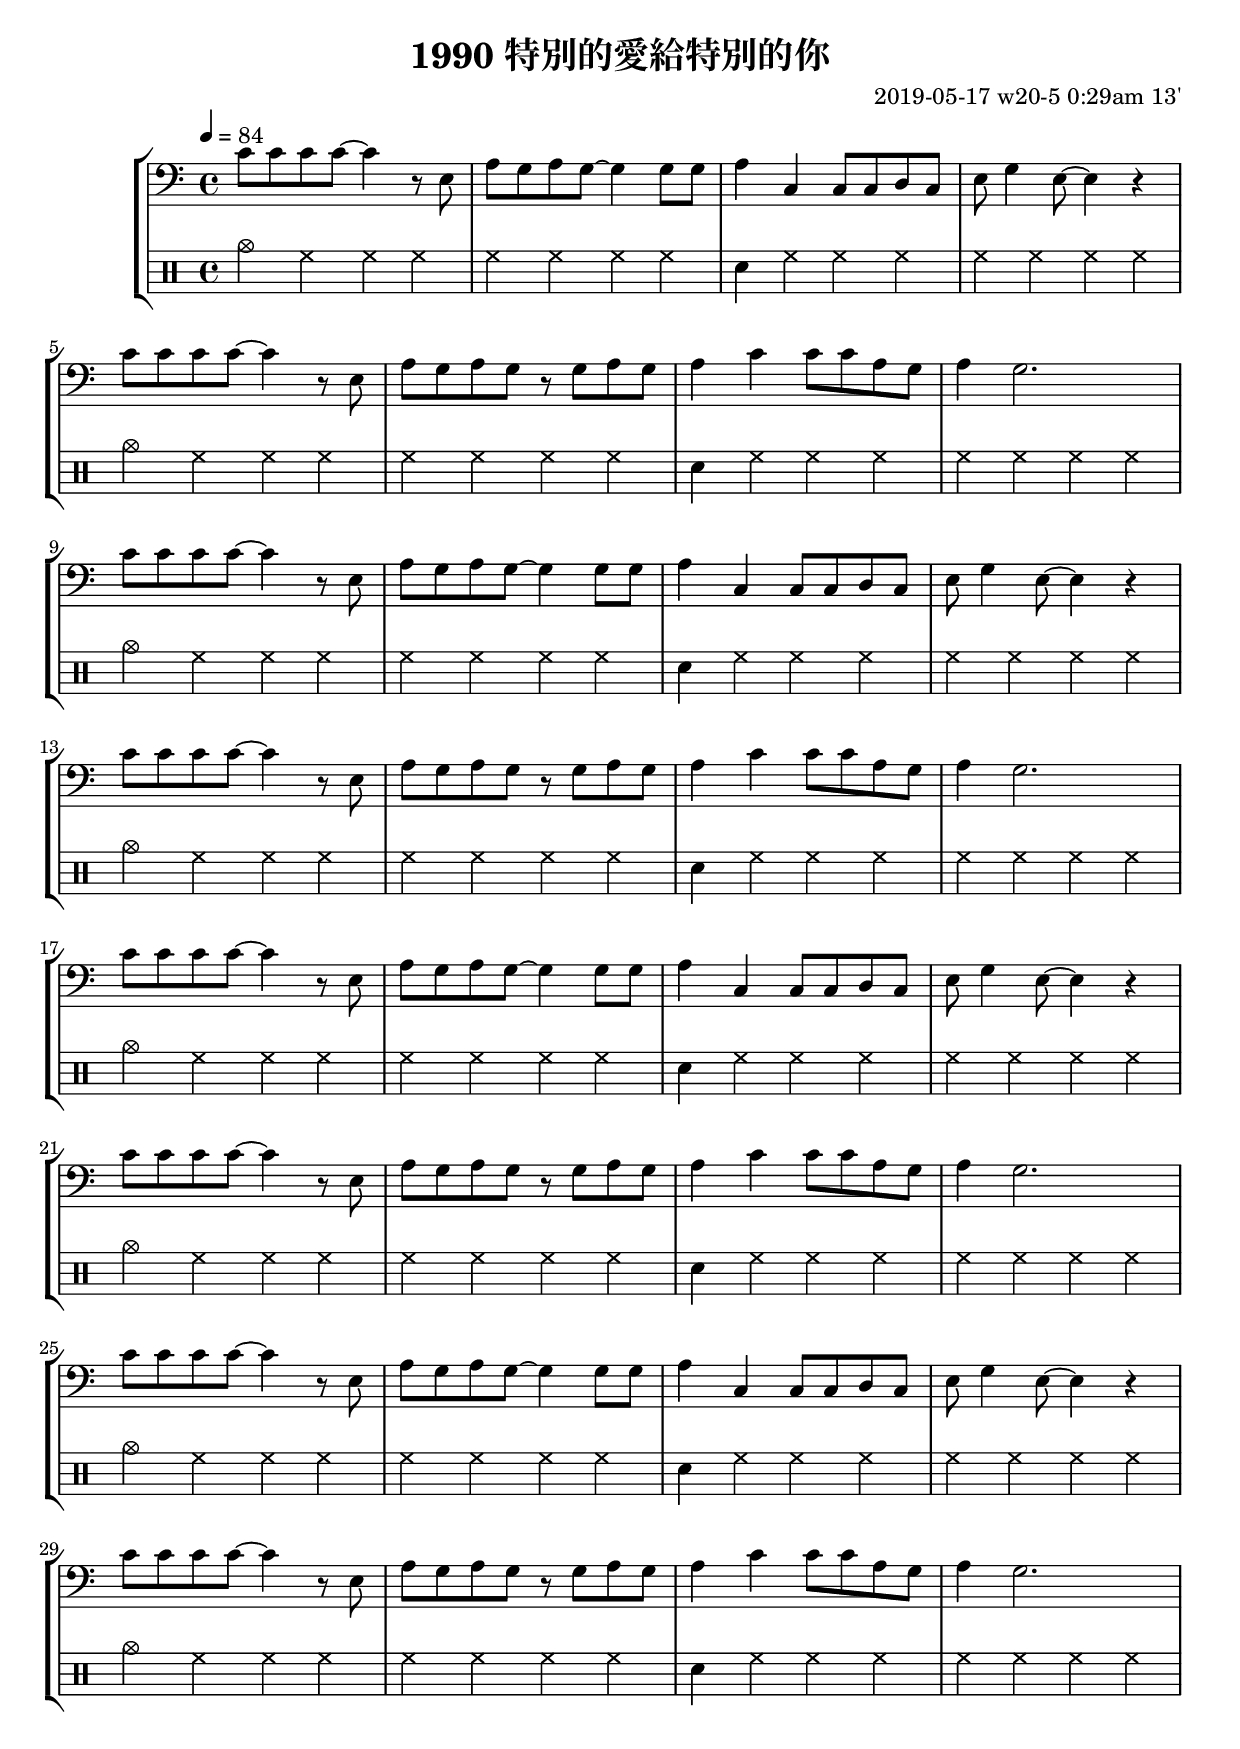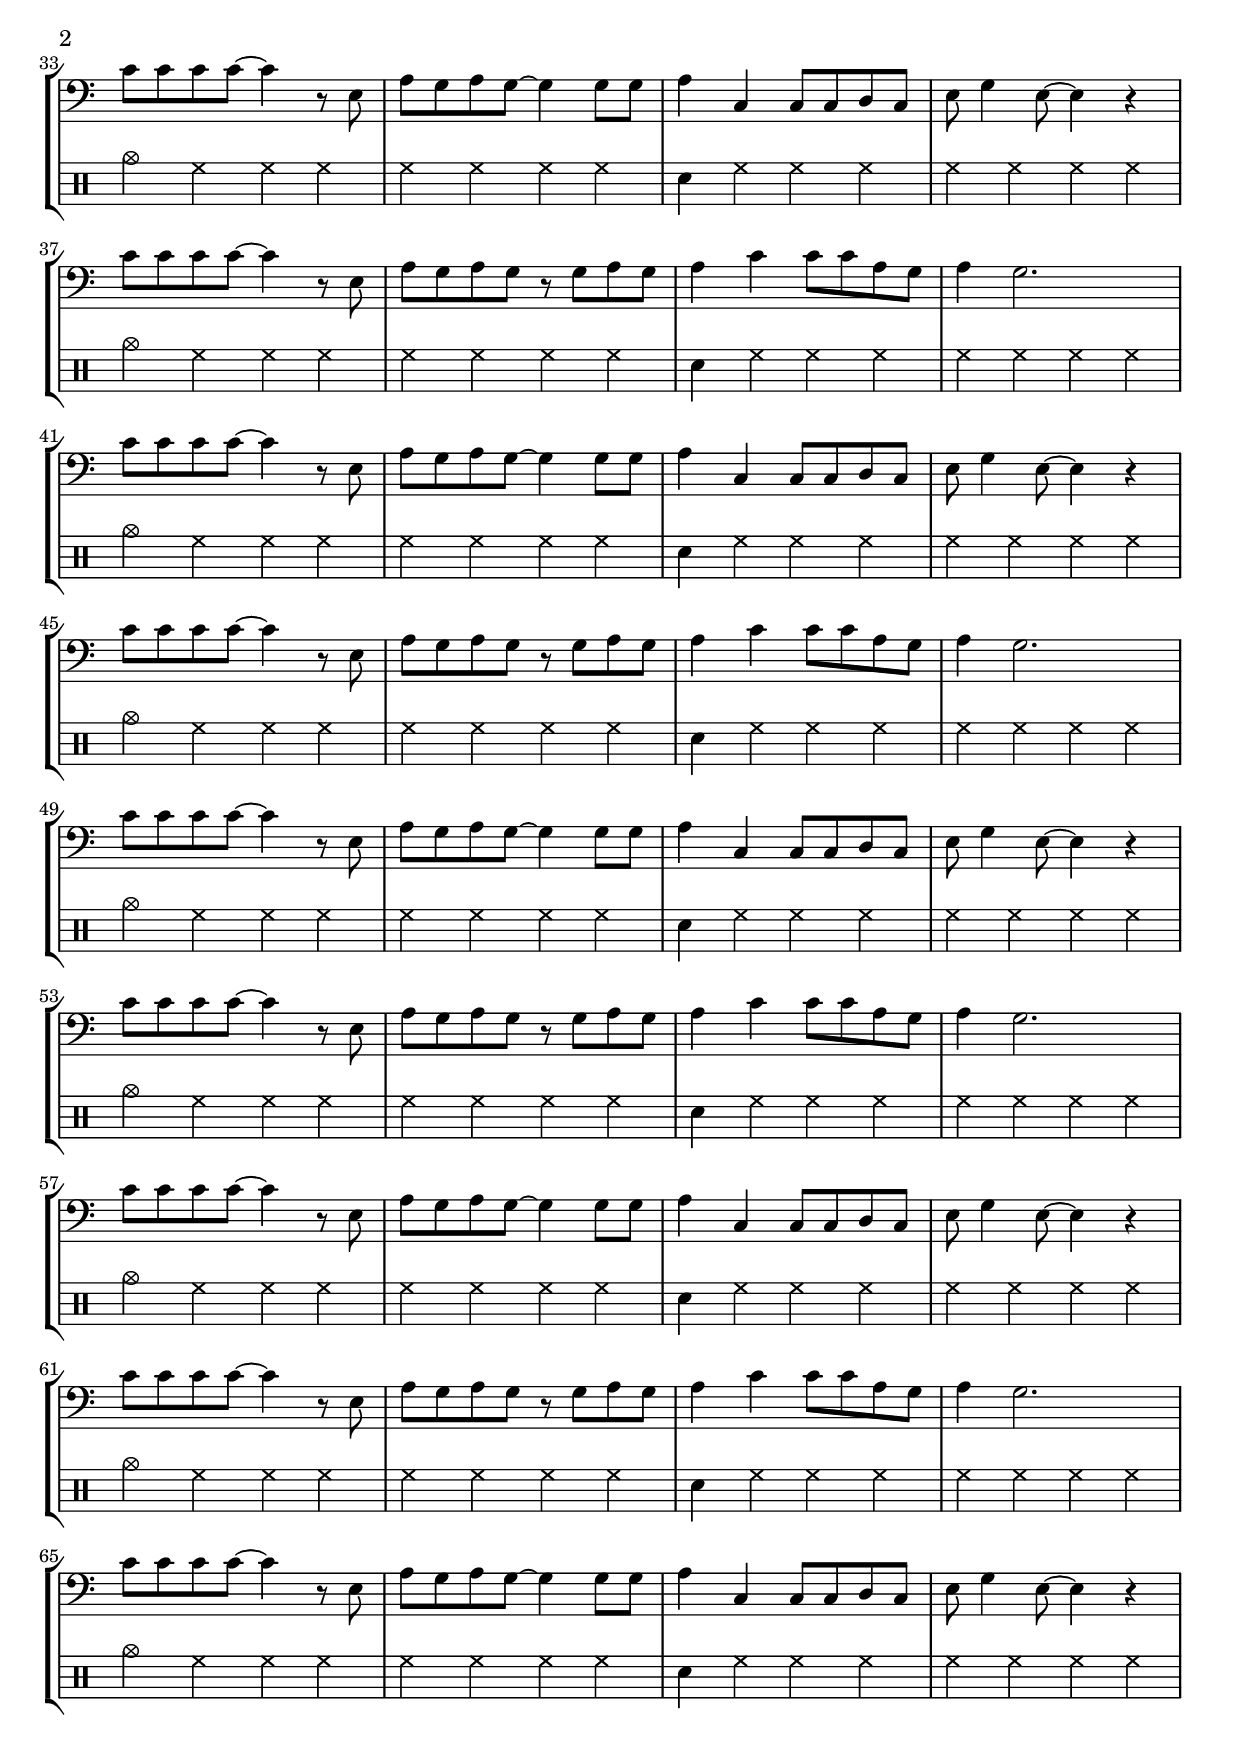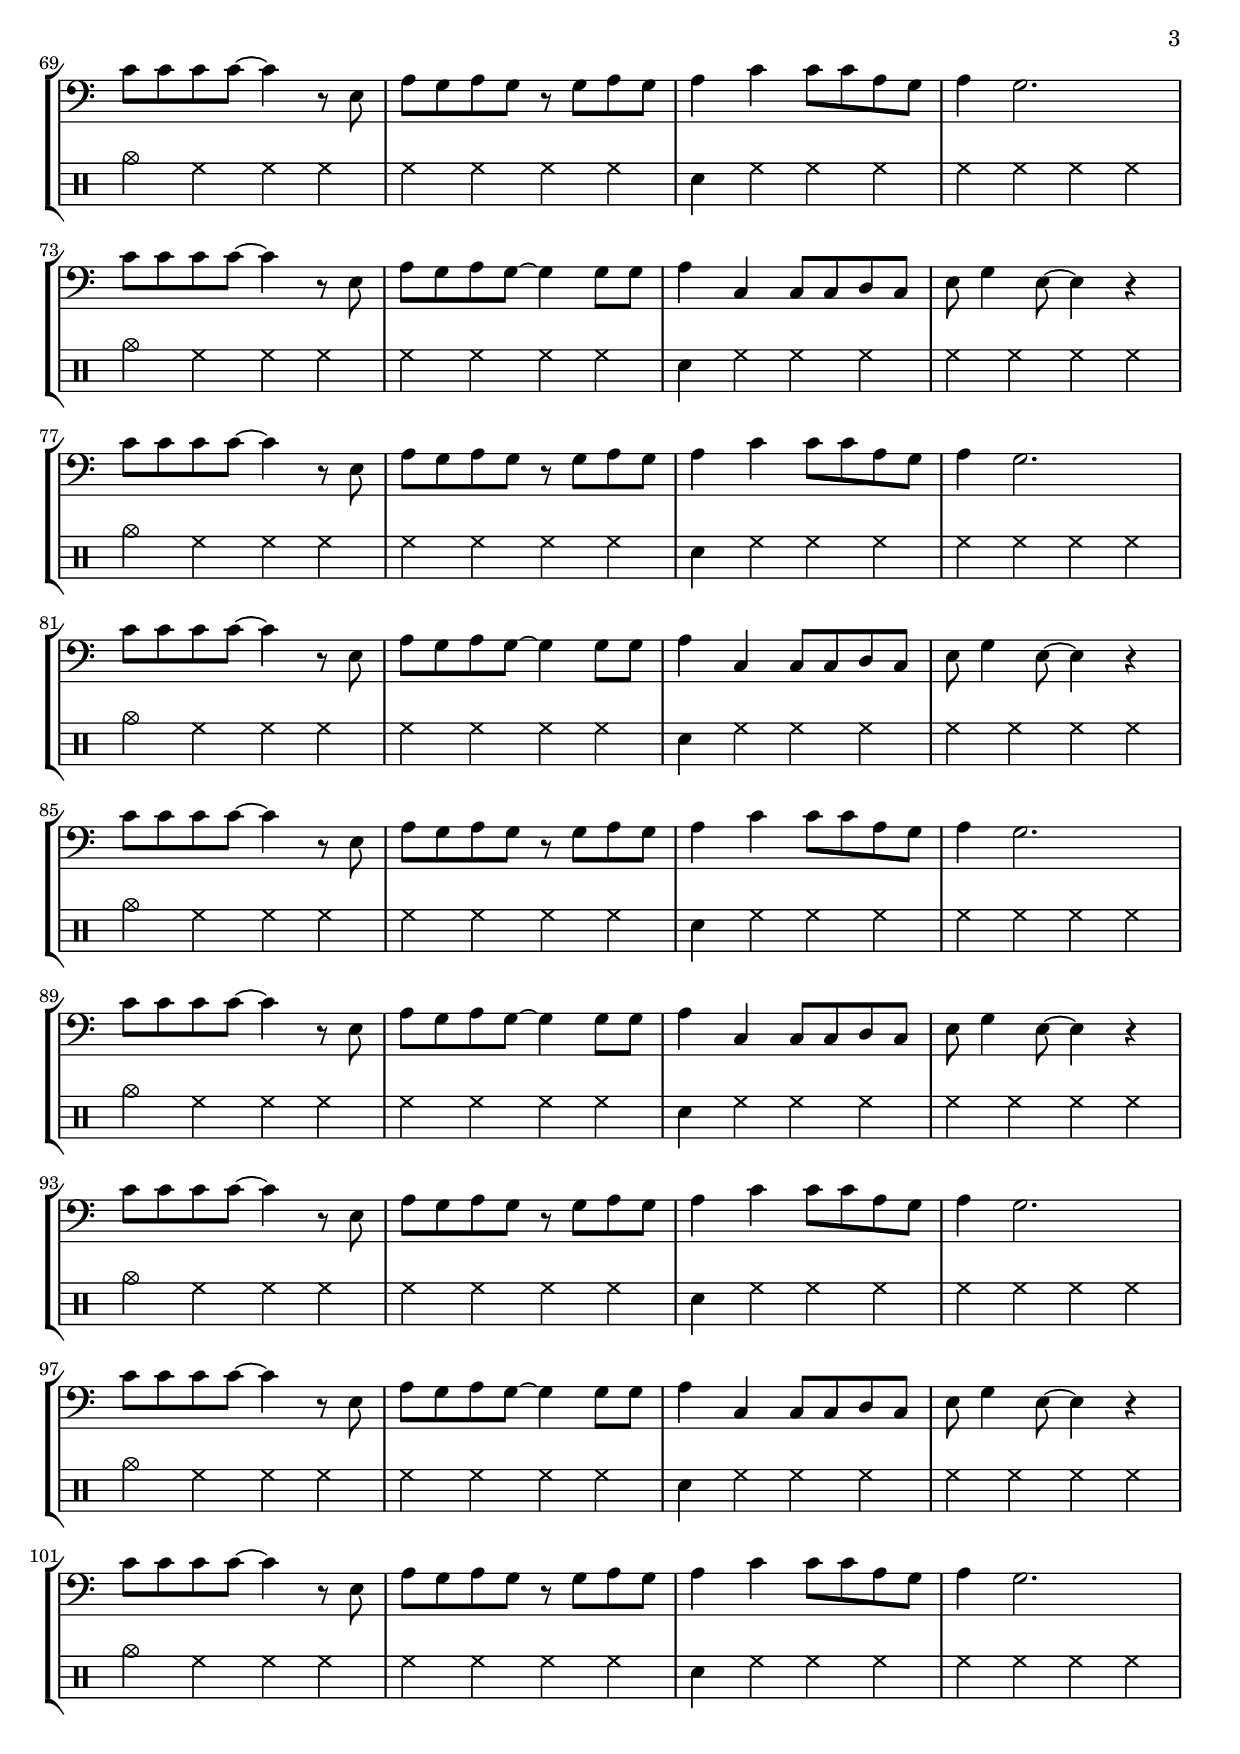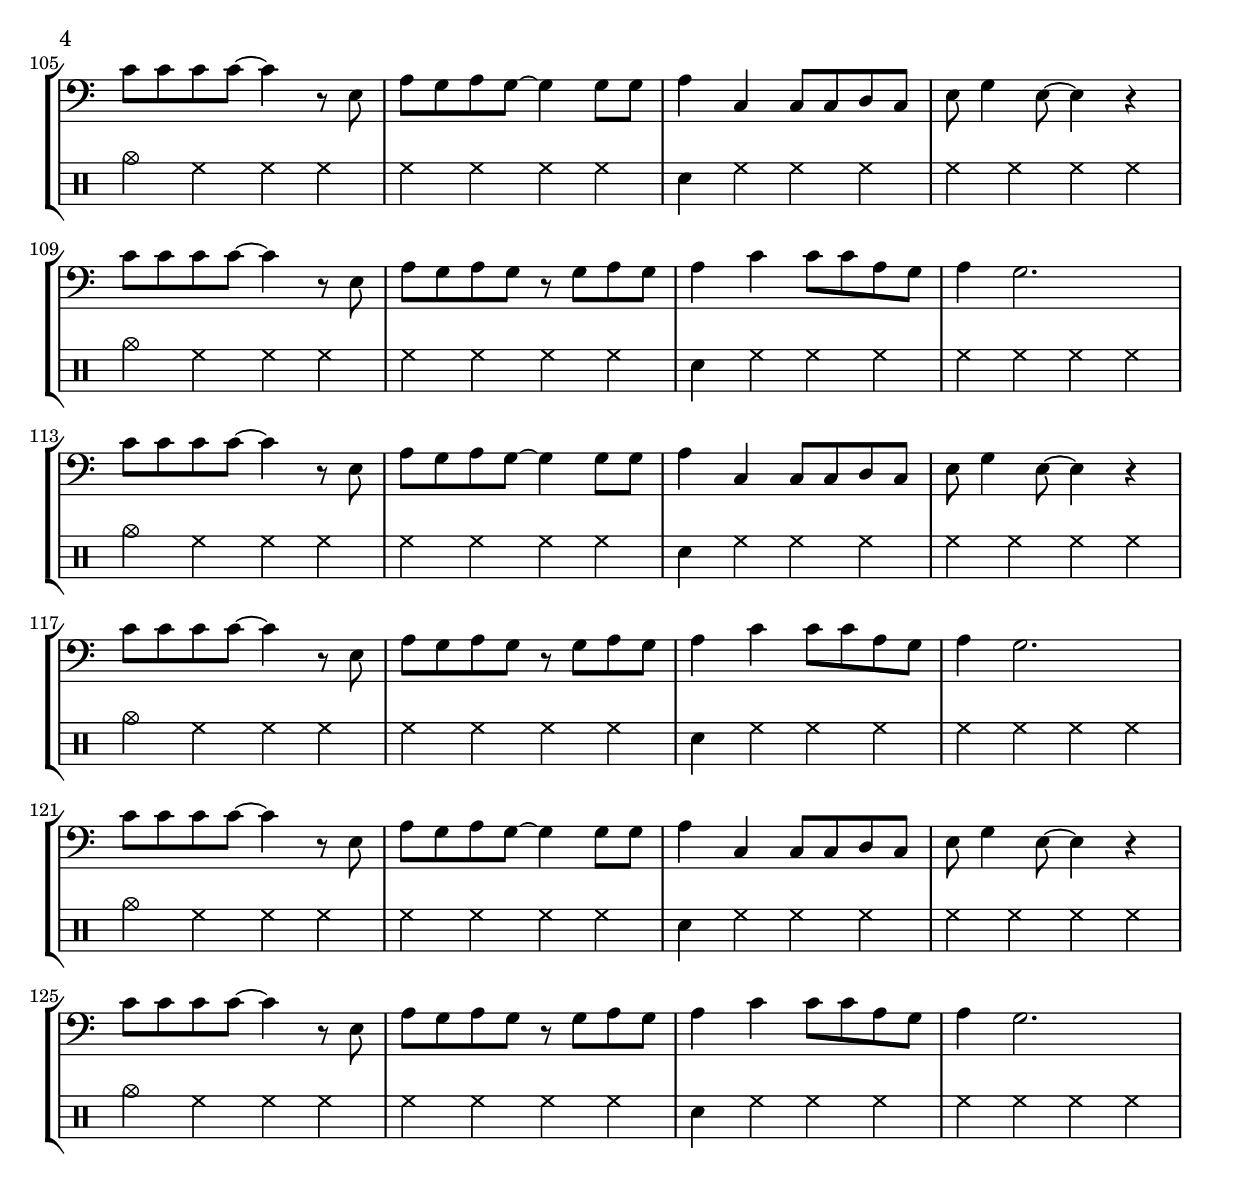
\header {
  title = "1990 特別的愛給特別的你"
  composer = "2019-05-17 w20-5 0:29am 13'"
}
\language english

repeatTimes = 16
%60s/84 beats * 9 bars*4 beats per bar*10 times = 0.7 * 360

key_clef_tempo = {
\key c \major
    \clef bass
    \tempo 4=84
}
melodyOne = {
c'8 c' c' c' ~ c'4 r8 e|
    a g a g~ g4 

    g8 g |
    a4 c c8 c d c|
    e g4 e8~ e4 r |
    }

melodyTwo = {
c'8 c' c' c' ~ c'4 r8 e| 
    a g a g r g a g
    a4 c' c'8 c' a g
    a4 g2.%~ | g1 |
    }


%2019/08/14 w33/3 3:45am
metronome = \drummode{
 crashcymbal4 hh hh hh |
 hh hh hh hh |
 sn hh hh hh |
 hh hh hh hh |
 cymc hh hh hh |
 hh hh hh hh |
 sn hh hh hh |
 hh hh hh hh |
 %hh hh hh hh |




}

brokenChord =  \transpose c c' {
  c e g e |
  c e g e |
  c e g e |
  c e g e |
  c e g e |
  c e g e |
  c e g e |
  c e g e |
  % c e g e |

  


}

#(define (myDynamics dynamic)
    (if (equal? dynamic "rfz")
      0.9
      (default-dynamic-absolute-volume dynamic)))



\score {
  \new StaffGroup <<



  %as

  %2019/08/15 w32/4 11:52am
  %\new Staff \with {midiInstrument = #"acoustic guitar (steel)"}
 % \new Staff \with {midiInstrument = #"overdriven guitar"}
  %\new Staff \with {midiInstrument = #"flute"}

 % \set Score.dynamicAbsoluteVolumeFunction = #myDynamics
  %\relative c'
   
   \transpose c c{
  {
   \key_clef_tempo
  \repeat unfold \repeatTimes {
    \melodyOne \break
    \melodyTwo \break

    }

    }
  
  }


  

  \drums {\repeat unfold \repeatTimes \metronome}
  
  %\new Staff {\repeat unfold \repeatTimes \brokenChord}
  >>

  \layout {}
  \midi {}
}